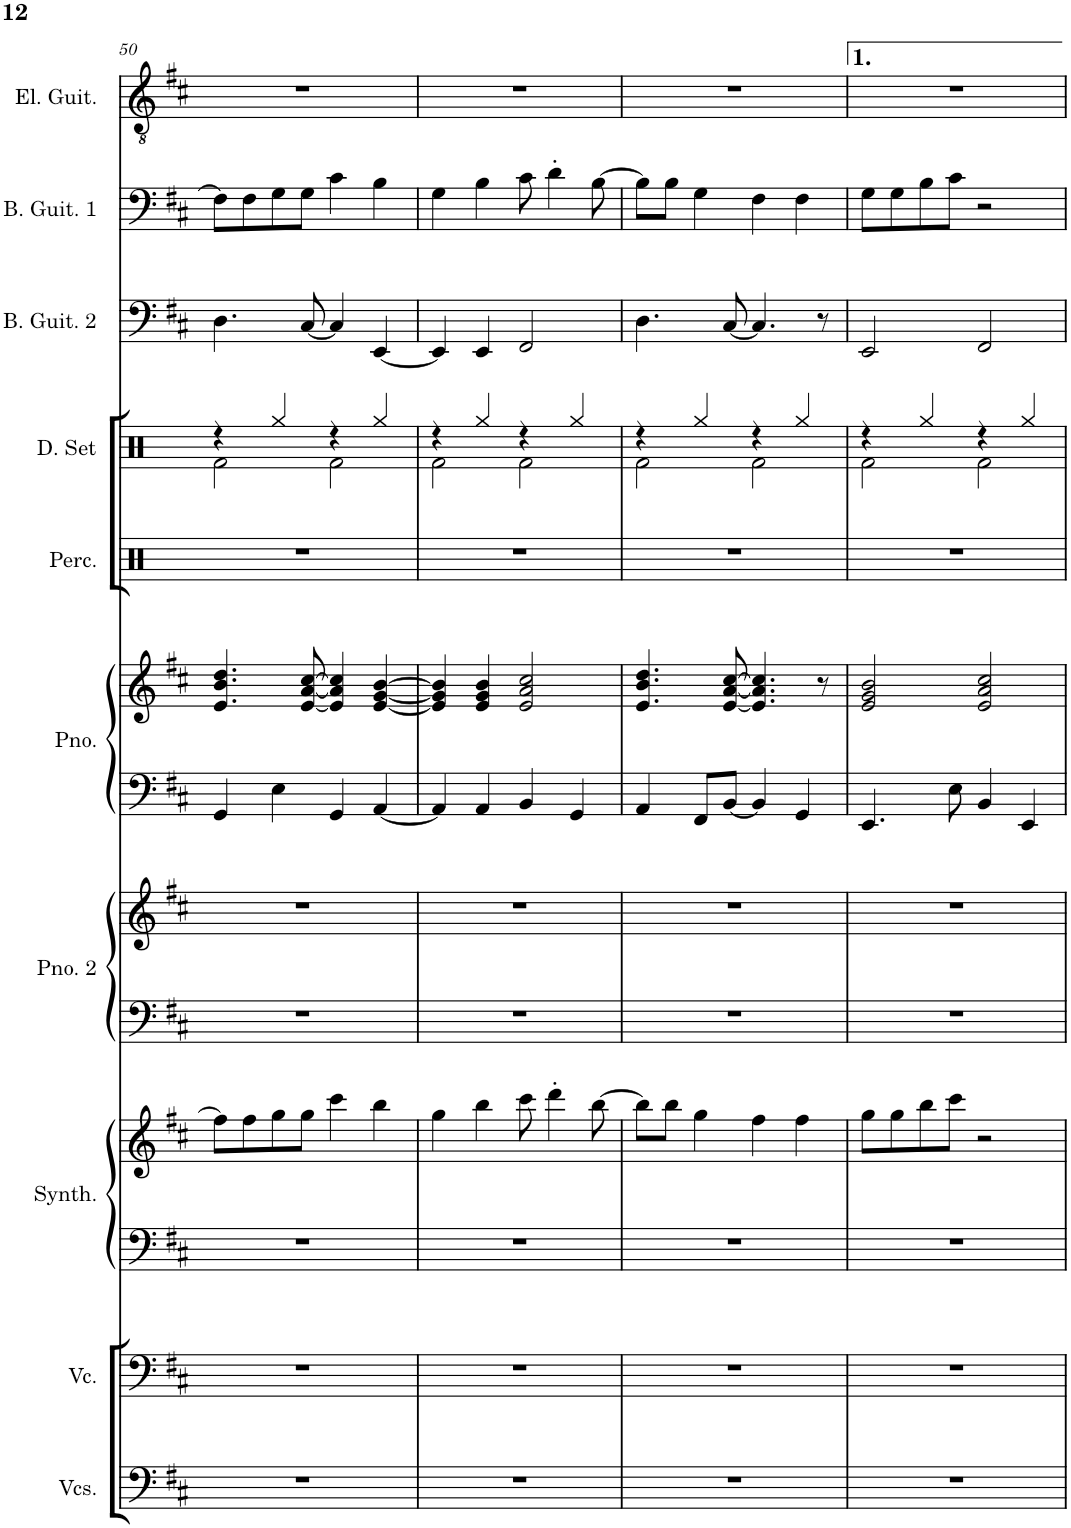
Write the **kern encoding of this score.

**kern	**kern	**kern	**kern	**kern	**kern	**kern	**kern	**kern	**kern	**kern	**kern	**kern
*part10	*part9	*part8	*part8	*part7	*part7	*part6	*part6	*part5	*part4	*part3	*part2	*part1
*staff13	*staff12	*staff11	*staff10	*staff9	*staff8	*staff7	*staff6	*staff5	*staff4	*staff3	*staff2	*staff1
*I"Violoncellos	*I"Violoncello	*I"Saw Synthesiser	*	*I"Piano 2	*	*I"Piano	*	*I"Percussion	*I"Drumset	*I"Bass Guitar 2	*I"Bass Guitar 1	*I"Electric Guitar
*I'Vcs.	*I'Vc.	*I'Synth.	*	*I'Pno. 2	*	*I'Pno.	*	*I'Perc.	*I'D. Set	*I'B. Guit. 2	*I'B. Guit. 1	*I'El. Guit.
!!LO:PB:g=z
*clefF4	*clefF4	*clefF4	*clefG2	*clefF4	*clefG2	*clefF4	*clefG2	*clefX	*clefX	*clefF4	*clefF4	*clefGv2
*	*	*	*	*	*	*	*	*	*	*Trd7c12	*Trd7c12	*
*k[f#c#]	*k[f#c#]	*k[f#c#]	*k[f#c#]	*k[f#c#]	*k[f#c#]	*k[f#c#]	*k[f#c#]	*k[]	*k[]	*k[f#c#]	*k[f#c#]	*k[f#c#]
*M4/4	*M4/4	*M4/4	*M4/4	*M4/4	*M4/4	*M4/4	*M4/4	*M4/4	*M4/4	*M4/4	*M4/4	*M4/4
=50	=50	=50	=50	=50	=50	=50	=50	=50	=50	=50	=50	=50
*	*	*	*	*	*	*	*	*	*^	*	*	*
1r	1r	1r	8ff#\L]	1r	1r	4GG/	4.e/ 4.b/ 4.dd/	1r	4r	2Rf\	4.D\	8F#\L]	1r
.	.	.	8ff#\	.	.	.	.	.	.	.	.	8F#\	.
.	.	.	8gg\	.	.	4E\	.	.	4Rgg/	.	.	8G\	.
.	.	.	8gg\J	.	.	.	[8e/ [8a/ [8cc#/	.	.	.	[8C#/	8G\J	.
.	.	.	4ccc#\	.	.	4GG/	4e/] 4a/] 4cc#/]	.	4r	2Rf\	4C#/]	4c#\	.
.	.	.	4bb\	.	.	[4AA/	[4e/ [4g/ [4b/	.	4Rgg/	.	[4EE/	4B\	.
=51	=51	=51	=51	=51	=51	=51	=51	=51	=51	=51	=51	=51	=51
1r	1r	1r	4gg\	1r	1r	4AA/]	4e/] 4g/] 4b/]	1r	4r	2Rf\	4EE/]	4G\	1r
.	.	.	4bb\	.	.	4AA/	4e/ 4g/ 4b/	.	4Rgg/	.	4EE/	4B\	.
.	.	.	8ccc#\	.	.	4BB/	2e/ 2a/ 2cc#/	.	4r	2Rf\	2FF#/	8c#\	.
.	.	.	4ddd'\	.	.	.	.	.	.	.	.	4d'\	.
.	.	.	.	.	.	4GG/	.	.	4Rgg/	.	.	.	.
.	.	.	[8bb\	.	.	.	.	.	.	.	.	[8B\	.
=52	=52	=52	=52	=52	=52	=52	=52	=52	=52	=52	=52	=52	=52
1r	1r	1r	8bb\L]	1r	1r	4AA/	4.e/ 4.b/ 4.dd/	1r	4r	2Rf\	4.D\	8B\L]	1r
.	.	.	8bb\J	.	.	.	.	.	.	.	.	8B\J	.
.	.	.	4gg\	.	.	8FF#/L	.	.	4Rgg/	.	.	4G\	.
.	.	.	.	.	.	[8BB/J	[8e/ [8a/ [8cc#/	.	.	.	[8C#/	.	.
.	.	.	4ff#\	.	.	4BB/]	4.e/] 4.a/] 4.cc#/]	.	4r	2Rf\	4.C#/]	4F#\	.
.	.	.	4ff#\	.	.	4GG/	.	.	4Rgg/	.	.	4F#\	.
.	.	.	.	.	.	.	8r	.	.	.	8r	.	.
=53	=53	=53	=53	=53	=53	=53	=53	=53	=53	=53	=53	=53	=53
1r	1r	1r	8gg\L	1r	1r	4.EE/	2e/ 2g/ 2b/	1r	4r	2Rf\	2EE/	8G\L	1r
.	.	.	8gg\	.	.	.	.	.	.	.	.	8G\	.
.	.	.	8bb\	.	.	.	.	.	4Rgg/	.	.	8B\	.
.	.	.	8ccc#\J	.	.	8E\	.	.	.	.	.	8c#\J	.
.	.	.	2r	.	.	4BB/	2e/ 2a/ 2cc#/	.	4r	2Rf\	2FF#/	2r	.
.	.	.	.	.	.	4EE/	.	.	4Rgg/	.	.	.	.
*	*	*	*	*	*	*	*	*	*v	*v	*	*	*
=	=	=	=	=	=	=	=	=	=	=	=	=
*-	*-	*-	*-	*-	*-	*-	*-	*-	*-	*-	*-	*-
